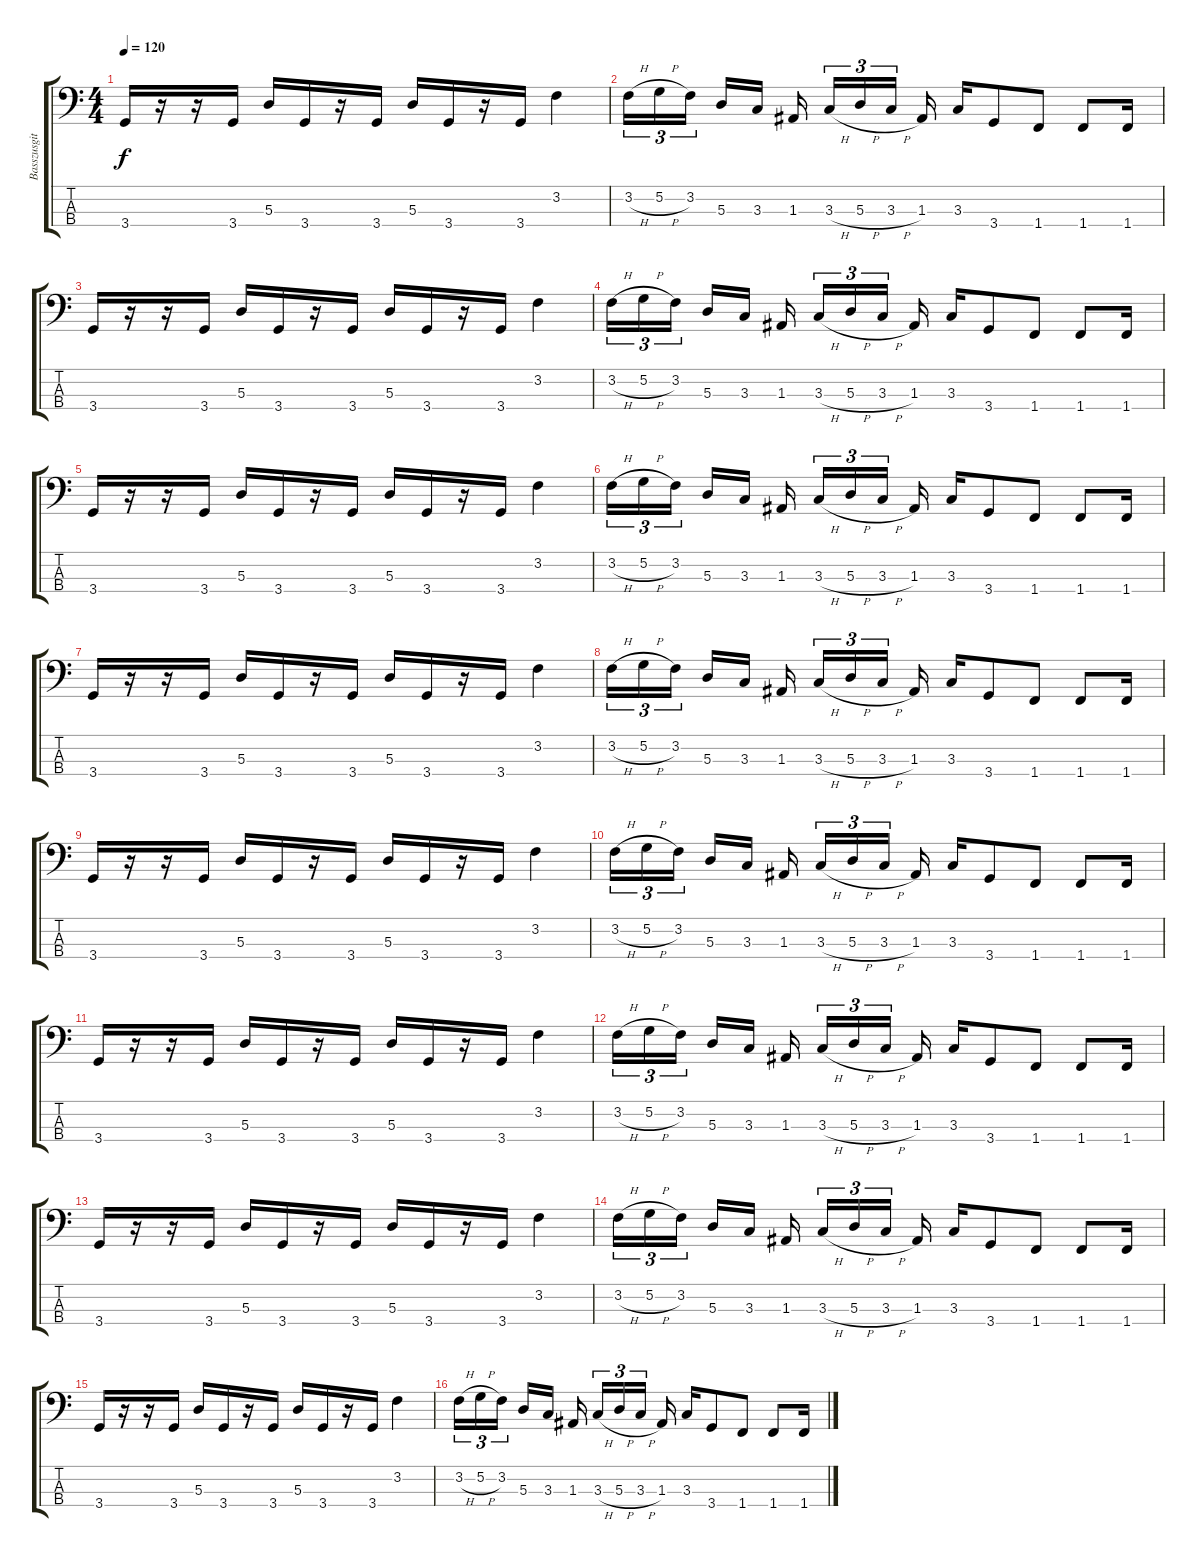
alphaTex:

\track ("Basszusgitár" "Basszusgit") {instrument slapbass1}
\staff {score tabs}
\tuning (G2 D2 A1 E1) {hide}
\ts (4 4)
\tempo 120
\clef f4
\ks c
3.4.16{dy f} r.16 r.16 3.4.16 5.3.16 3.4.16 r.16 3.4.16 5.3.16 3.4.16 r.16 3.4.16 3.2.4 |
3.2{h}.16{tu (3 2)} 5.2{h}.16{tu (3 2)} 3.2.16{tu (3 2)} 5.3.16 3.3.16 1.3.16 3.3{h}.16{tu (3 2)} 5.3{h}.16{tu (3 2)} 3.3{h}.16{tu (3 2)} 1.3.16 3.3.16 3.4.8 1.4.8 1.4.8 1.4.16 |
3.4.16 r.16 r.16 3.4.16 5.3.16 3.4.16 r.16 3.4.16 5.3.16 3.4.16 r.16 3.4.16 3.2.4 |
3.2{h}.16{tu (3 2)} 5.2{h}.16{tu (3 2)} 3.2.16{tu (3 2)} 5.3.16 3.3.16 1.3.16 3.3{h}.16{tu (3 2)} 5.3{h}.16{tu (3 2)} 3.3{h}.16{tu (3 2)} 1.3.16 3.3.16 3.4.8 1.4.8 1.4.8 1.4.16 |
3.4.16{volume 8 instrument electricbasspick} r.16 r.16 3.4.16 5.3.16 3.4.16 r.16 3.4.16 5.3.16 3.4.16 r.16 3.4.16 3.2.4 |
3.2{h}.16{tu (3 2)} 5.2{h}.16{tu (3 2)} 3.2.16{tu (3 2)} 5.3.16 3.3.16 1.3.16 3.3{h}.16{tu (3 2)} 5.3{h}.16{tu (3 2)} 3.3{h}.16{tu (3 2)} 1.3.16 3.3.16 3.4.8 1.4.8 1.4.8 1.4.16 |
3.4.16 r.16 r.16 3.4.16 5.3.16 3.4.16 r.16 3.4.16 5.3.16 3.4.16 r.16 3.4.16 3.2.4 |
3.2{h}.16{tu (3 2)} 5.2{h}.16{tu (3 2)} 3.2.16{tu (3 2)} 5.3.16 3.3.16 1.3.16 3.3{h}.16{tu (3 2)} 5.3{h}.16{tu (3 2)} 3.3{h}.16{tu (3 2)} 1.3.16 3.3.16 3.4.8 1.4.8 1.4.8 1.4.16 |
3.4.16{volume 13 instrument slapbass1} r.16 r.16 3.4.16 5.3.16 3.4.16 r.16 3.4.16 5.3.16 3.4.16 r.16 3.4.16 3.2.4 |
3.2{h}.16{tu (3 2)} 5.2{h}.16{tu (3 2)} 3.2.16{tu (3 2)} 5.3.16 3.3.16 1.3.16 3.3{h}.16{tu (3 2)} 5.3{h}.16{tu (3 2)} 3.3{h}.16{tu (3 2)} 1.3.16 3.3.16 3.4.8 1.4.8 1.4.8 1.4.16 |
3.4.16 r.16 r.16 3.4.16 5.3.16 3.4.16 r.16 3.4.16 5.3.16 3.4.16 r.16 3.4.16 3.2.4 |
3.2{h}.16{tu (3 2)} 5.2{h}.16{tu (3 2)} 3.2.16{tu (3 2)} 5.3.16 3.3.16 1.3.16 3.3{h}.16{tu (3 2)} 5.3{h}.16{tu (3 2)} 3.3{h}.16{tu (3 2)} 1.3.16 3.3.16 3.4.8 1.4.8 1.4.8 1.4.16 |
3.4.16 r.16 r.16 3.4.16 5.3.16 3.4.16 r.16 3.4.16 5.3.16 3.4.16 r.16 3.4.16 3.2.4 |
3.2{h}.16{tu (3 2)} 5.2{h}.16{tu (3 2)} 3.2.16{tu (3 2)} 5.3.16 3.3.16 1.3.16 3.3{h}.16{tu (3 2)} 5.3{h}.16{tu (3 2)} 3.3{h}.16{tu (3 2)} 1.3.16 3.3.16 3.4.8 1.4.8 1.4.8 1.4.16 |
3.4.16 r.16 r.16 3.4.16 5.3.16 3.4.16 r.16 3.4.16 5.3.16 3.4.16 r.16 3.4.16 3.2.4 |
3.2{h}.16{tu (3 2)} 5.2{h}.16{tu (3 2)} 3.2.16{tu (3 2)} 5.3.16 3.3.16 1.3.16 3.3{h}.16{tu (3 2)} 5.3{h}.16{tu (3 2)} 3.3{h}.16{tu (3 2)} 1.3.16 3.3.16 3.4.8 1.4.8 1.4.8 1.4.16
